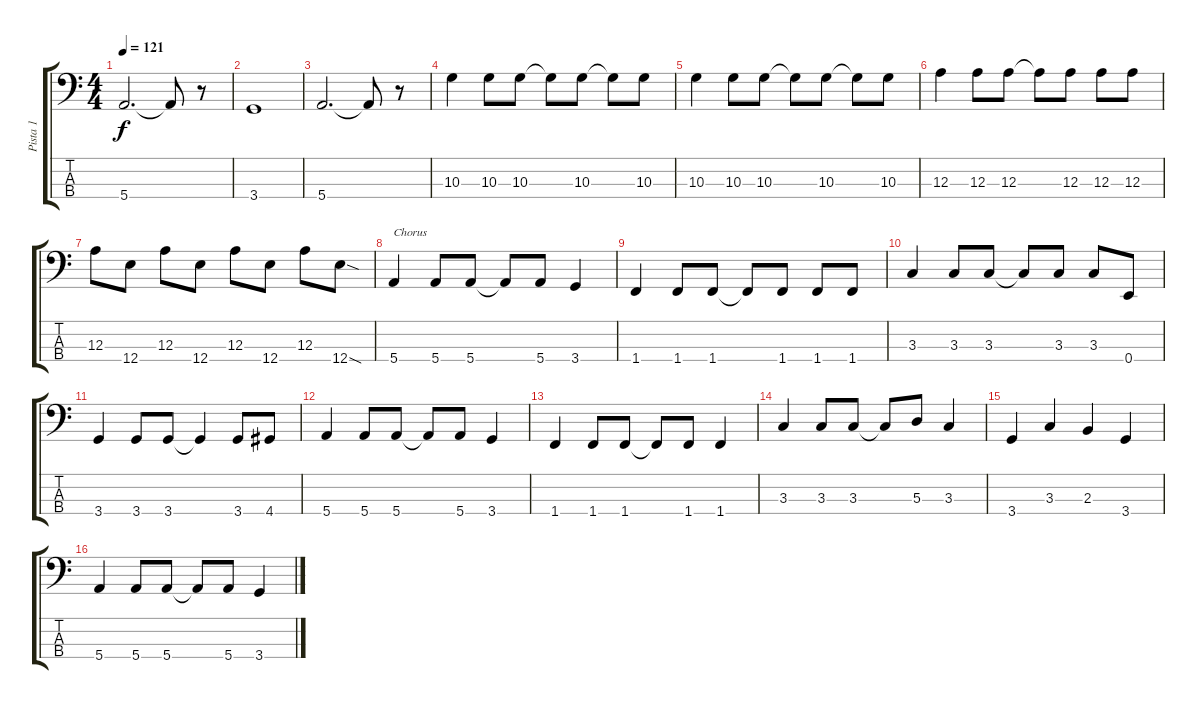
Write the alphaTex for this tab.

\track ("Pista 1" "Pista 1") {instrument electricbassfinger}
\staff {score tabs}
\tuning (G2 D2 A1 E1) {hide}
\ts (4 4)
\tempo 121
\clef f4
\ks c
5.4.2{d dy f} 5.4{t}.8 r.8 |
3.4.1 |
5.4.2{d} 5.4{t}.8 r.8 |
10.3.4 10.3.8 10.3.8 10.3{t}.8 10.3.8 10.3{t}.8 10.3.8 |
10.3.4 10.3.8 10.3.8 10.3{t}.8 10.3.8 10.3{t}.8 10.3.8 |
12.3.4 12.3.8 12.3.8 12.3{t}.8 12.3.8 12.3.8 12.3.8 |
12.3.8 12.4.8 12.3.8 12.4.8 12.3.8 12.4.8 12.3.8 12.4{sod}.8 |
5.4.4{txt "Chorus"} 5.4.8 5.4.8 5.4{t}.8 5.4.8 3.4.4 |
1.4.4 1.4.8 1.4.8 1.4{t}.8 1.4.8 1.4.8 1.4.8 |
3.3.4 3.3.8 3.3.8 3.3{t}.8 3.3.8 3.3.8 0.4.8 |
3.4.4 3.4.8 3.4.8 3.4{t}.4 3.4.8 4.4.8 |
5.4.4 5.4.8 5.4.8 5.4{t}.8 5.4.8 3.4.4 |
1.4.4 1.4.8 1.4.8 1.4{t}.8 1.4.8 1.4.4 |
3.3.4 3.3.8 3.3.8 3.3{t}.8 5.3.8 3.3.4 |
3.4.4 3.3.4 2.3.4 3.4.4 |
5.4.4 5.4.8 5.4.8 5.4{t}.8 5.4.8 3.4.4
